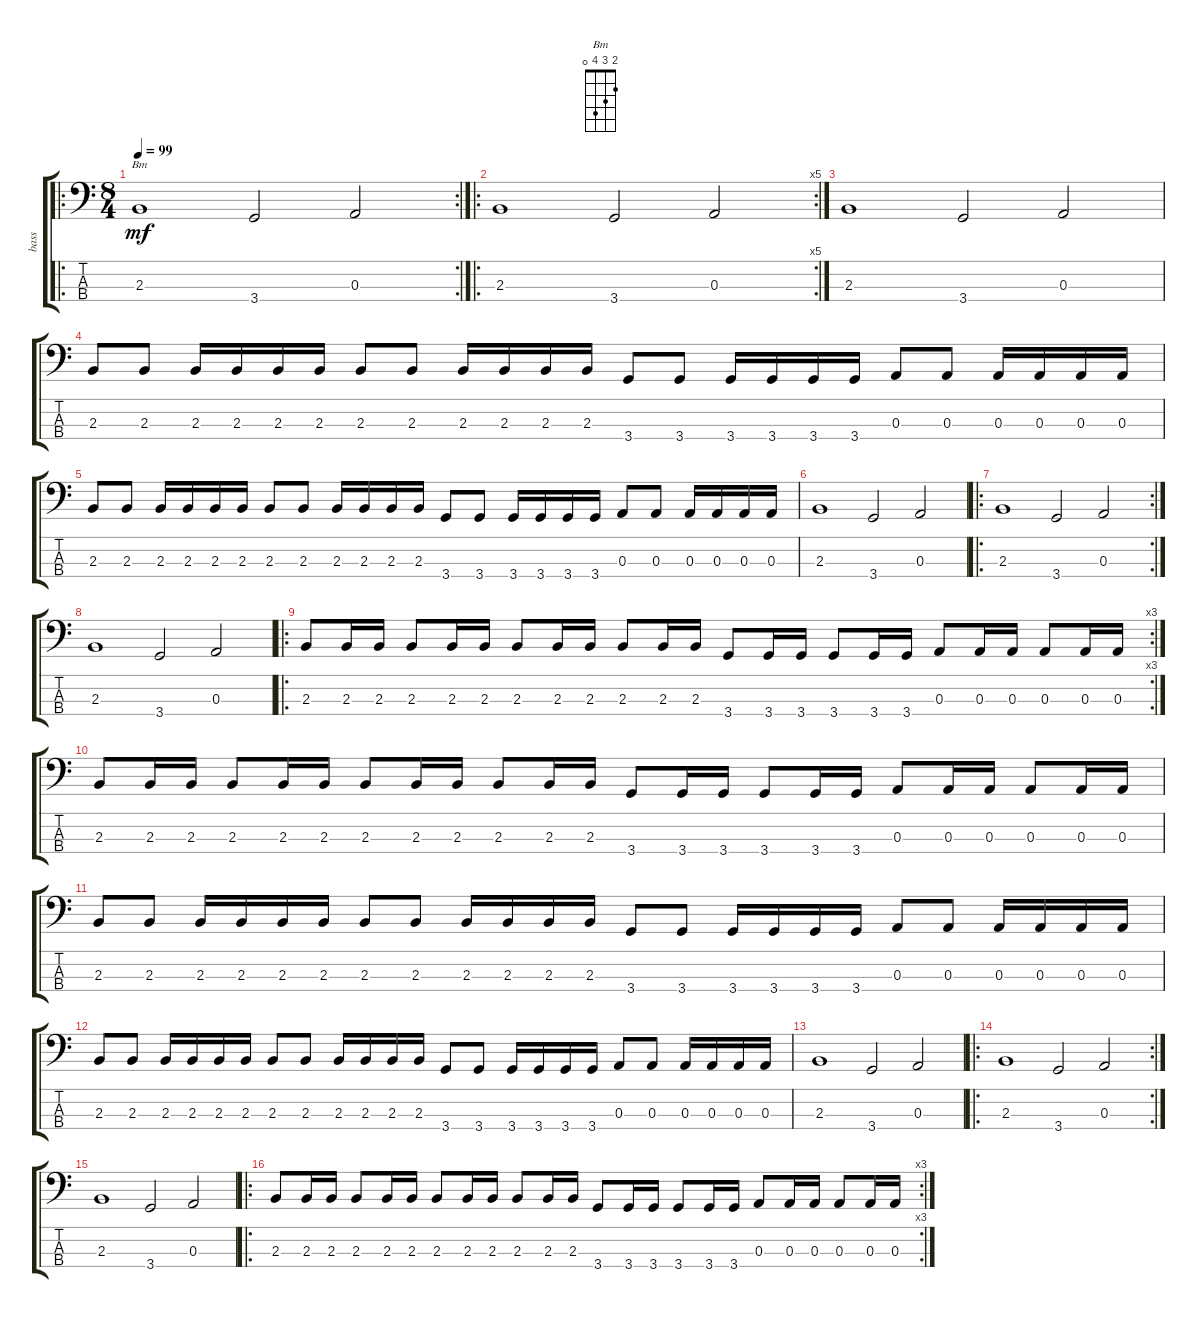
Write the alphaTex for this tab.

\track ("bass" "bass") {instrument electricbasspick}
\staff {score tabs}
\tuning (G2 D2 A1 E1) {hide}
\chord ("Bm" 2 3 4 0)
\ro
\rc 2
\ts (8 4)
\tempo 99
\clef f4
\ks c
2.3.1{ch "Bm" dy mf instrument electricbasspick} 3.4.2 0.3.2 |
\ro
\rc 5
2.3.1 3.4.2 0.3.2 |
2.3.1 3.4.2 0.3.2 |
2.3.8 2.3.8 2.3.16 2.3.16 2.3.16 2.3.16 2.3.8 2.3.8 2.3.16 2.3.16 2.3.16 2.3.16 3.4.8 3.4.8 3.4.16 3.4.16 3.4.16 3.4.16 0.3.8 0.3.8 0.3.16 0.3.16 0.3.16 0.3.16 |
2.3.8 2.3.8 2.3.16 2.3.16 2.3.16 2.3.16 2.3.8 2.3.8 2.3.16 2.3.16 2.3.16 2.3.16 3.4.8 3.4.8 3.4.16 3.4.16 3.4.16 3.4.16 0.3.8 0.3.8 0.3.16 0.3.16 0.3.16 0.3.16 |
2.3.1 3.4.2 0.3.2 |
\ro
\rc 2
2.3.1 3.4.2 0.3.2 |
2.3.1 3.4.2 0.3.2 |
\ro
\rc 3
2.3.8 2.3.16 2.3.16 2.3.8 2.3.16 2.3.16 2.3.8 2.3.16 2.3.16 2.3.8 2.3.16 2.3.16 3.4.8 3.4.16 3.4.16 3.4.8 3.4.16 3.4.16 0.3.8 0.3.16 0.3.16 0.3.8 0.3.16 0.3.16 |
2.3.8 2.3.16 2.3.16 2.3.8 2.3.16 2.3.16 2.3.8 2.3.16 2.3.16 2.3.8 2.3.16 2.3.16 3.4.8 3.4.16 3.4.16 3.4.8 3.4.16 3.4.16 0.3.8 0.3.16 0.3.16 0.3.8 0.3.16 0.3.16 |
2.3.8 2.3.8 2.3.16 2.3.16 2.3.16 2.3.16 2.3.8 2.3.8 2.3.16 2.3.16 2.3.16 2.3.16 3.4.8 3.4.8 3.4.16 3.4.16 3.4.16 3.4.16 0.3.8 0.3.8 0.3.16 0.3.16 0.3.16 0.3.16 |
2.3.8 2.3.8 2.3.16 2.3.16 2.3.16 2.3.16 2.3.8 2.3.8 2.3.16 2.3.16 2.3.16 2.3.16 3.4.8 3.4.8 3.4.16 3.4.16 3.4.16 3.4.16 0.3.8 0.3.8 0.3.16 0.3.16 0.3.16 0.3.16 |
2.3.1 3.4.2 0.3.2 |
\ro
\rc 2
2.3.1 3.4.2 0.3.2 |
2.3.1 3.4.2 0.3.2 |
\ro
\rc 3
2.3.8 2.3.16 2.3.16 2.3.8 2.3.16 2.3.16 2.3.8 2.3.16 2.3.16 2.3.8 2.3.16 2.3.16 3.4.8 3.4.16 3.4.16 3.4.8 3.4.16 3.4.16 0.3.8 0.3.16 0.3.16 0.3.8 0.3.16 0.3.16
